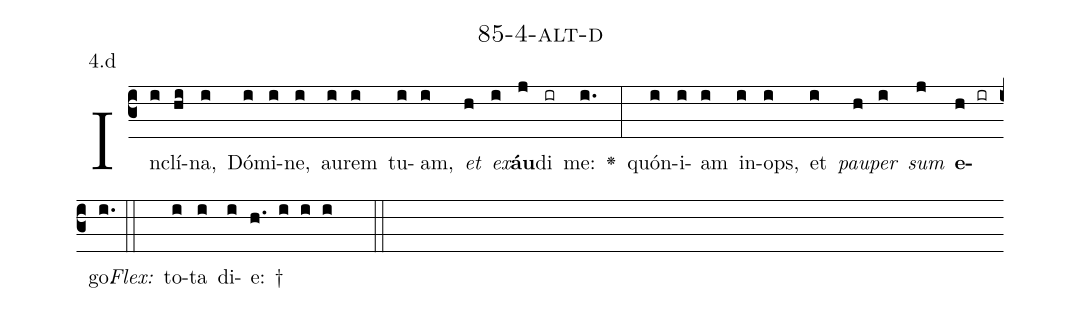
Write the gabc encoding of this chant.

name: 85-4-alt-d;
annotation: 4.d;
%%
(c3)In(i)clí(hi)na,(i) Dó(i)mi(i)ne,(i) au(i)rem(i) tu(i)am,(i) <i>et</i>(h) <i>ex</i>(i)<b>áu</b>(j)di(ir) me:(i.) <v>\greheightstar</v>(:) quón(i)i(i)am(i) in(i)ops,(i) et(i) <i>pau</i>(h)<i>per</i>(i) <i>sum</i>(j) <b>e</b>(h ir)go.(i.) (::)
<i>Flex:</i>()  to(i)ta(i) di(i)e: †(h. i i i  ::)

%E(i) u(h) o(i) u(j) a(h) e.(i.) (::)
